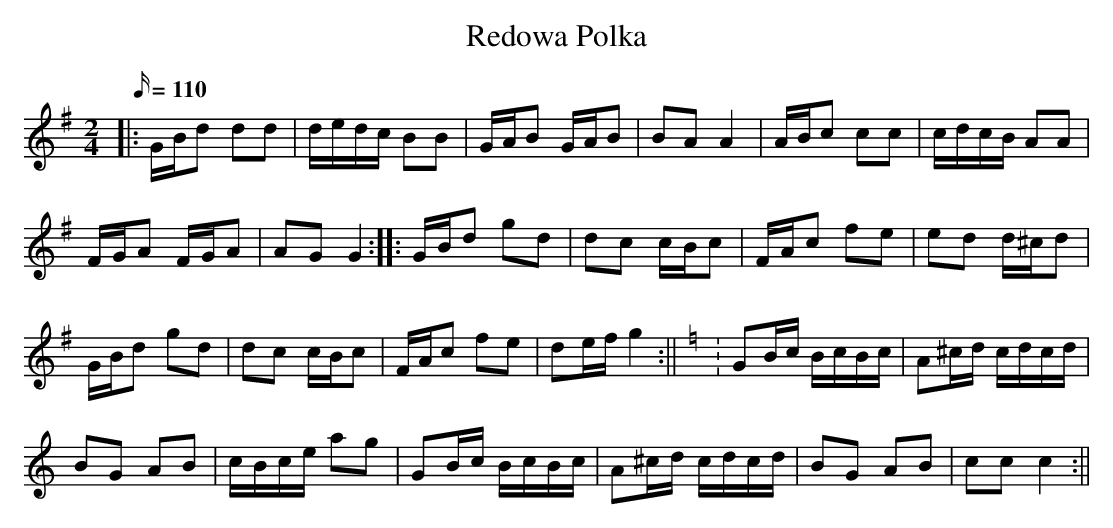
X:1
T:Redowa Polka
M:2/4
L:1/16
Q:110
K:G
|:GBd2 d2d2|dedc B2B2|GAB2 GAB2|B2A2A4|ABc2 c2c2|cdcB A2A2|!
FGA2 FGA2|A2G2G4:||:GBd2 g2d2|d2c2 cBc2|FAc2 f2e2|e2d2 d^cd2|!
GBd2 g2d2|d2c2 cBc2|FAc2 f2e2|d2ef g4:||
K:C
:G2Bc BcBc|A2^cd cdcd|!B2G2 A2B2|cBce a2g2|
G2Bc BcBc|A2^cd cdcd|B2G2 A2B2|c2c2 c4:||
